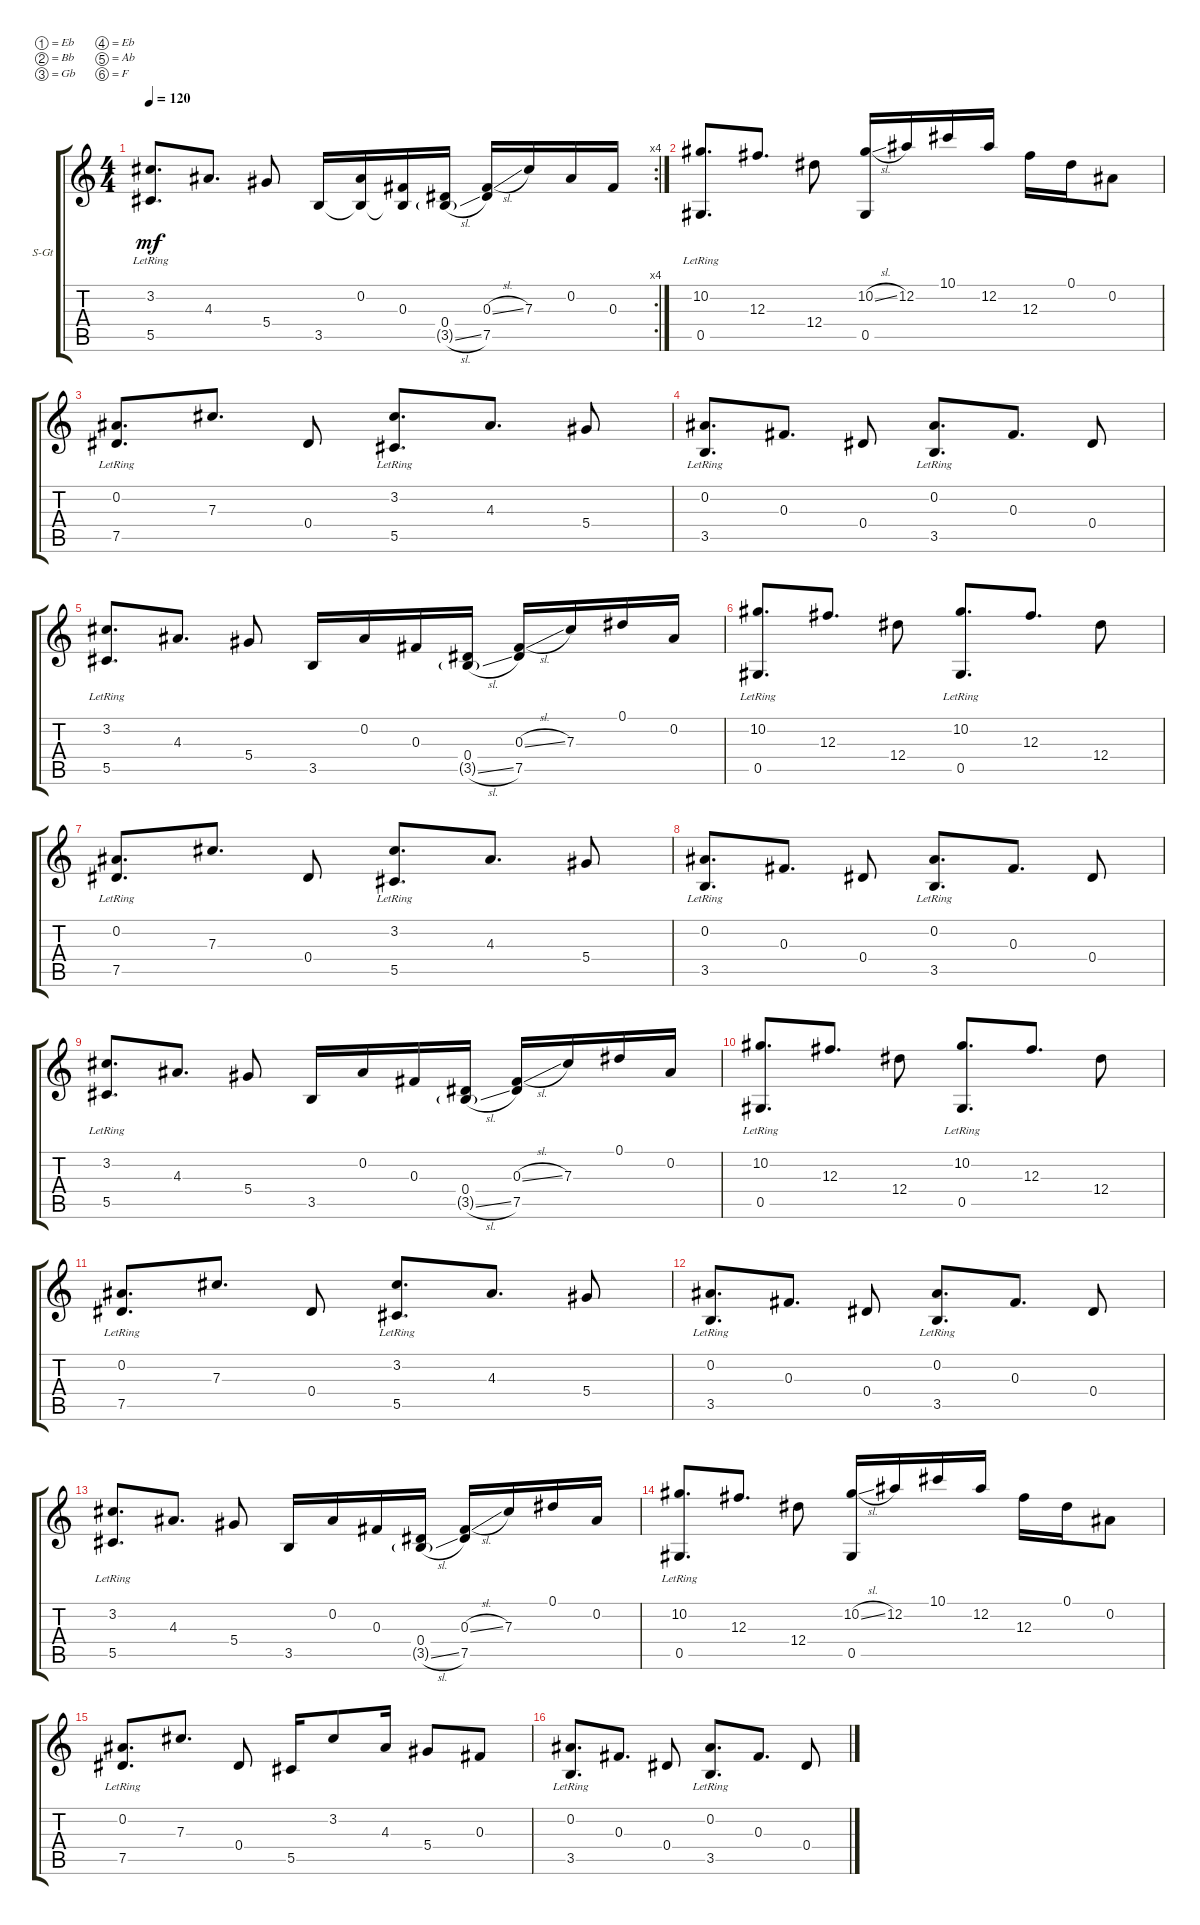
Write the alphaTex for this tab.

\defaultSystemsLayout 4
\bracketExtendMode groupsimilarinstruments
\firstSystemTrackNameOrientation horizontal
\otherSystemsTrackNameOrientation horizontal
\track ("Steel Guitar" "S-Gt") {instrument acousticguitarsteel}
\staff {score tabs}
\tuning (Eb4 Bb3 Gb3 Eb3 Ab2 F2)
\rc 4
\ts (4 4)
\tempo 120
\clef g2
\ks c
(5.5{lr} 3.2{lr}).8{d dy mf} 4.3.8{d} 5.4.8 3.5.16 (0.2 3.5{t}).16 (0.3 3.5{t}).16 (0.4 3.5{sl g}).16 (7.5 0.3{sl}).16 7.3.16 0.2.16 0.3.16 |
(10.2{lr} 0.5).8{d} 12.3.8{d} 12.4.8 (0.5 10.2{sl}).16 12.2.16 10.1.16 12.2.16 12.3.16 0.1.16 0.2.8 |
(7.5{lr} 0.2{lr}).8{d} 7.3.8{d} 0.4.8 (5.5{lr} 3.2{lr}).8{d} 4.3.8{d} 5.4.8 |
(3.5{lr} 0.2{lr}).8{d} 0.3.8{d} 0.4.8 (3.5{lr} 0.2{lr}).8{d} 0.3.8{d} 0.4.8 |
(5.5{lr} 3.2{lr}).8{d} 4.3.8{d} 5.4.8 3.5.16 0.2.16 0.3.16 (0.4 3.5{sl g}).16 (7.5 0.3{sl}).16 7.3.16 0.1.16 0.2.16 |
(10.2{lr} 0.5{lr}).8{d} 12.3.8{d} 12.4.8 (0.5{lr} 10.2{lr}).8{d} 12.3.8{d} 12.4.8 |
(7.5{lr} 0.2{lr}).8{d} 7.3.8{d} 0.4.8 (3.2{lr} 5.5{lr}).8{d} 4.3.8{d} 5.4.8 |
(3.5{lr} 0.2{lr}).8{d} 0.3.8{d} 0.4.8 (3.5{lr} 0.2{lr}).8{d} 0.3.8{d} 0.4.8 |
(3.2{lr} 5.5{lr}).8{d} 4.3.8{d} 5.4.8 3.5.16 0.2.16 0.3.16 (0.4 3.5{sl g}).16 (7.5 0.3{sl}).16 7.3.16 0.1.16 0.2.16 |
(0.5{lr} 10.2{lr}).8{d} 12.3.8{d} 12.4.8 (10.2{lr} 0.5{lr}).8{d} 12.3.8{d} 12.4.8 |
(0.2{lr} 7.5{lr}).8{d} 7.3.8{d} 0.4.8 (3.2{lr} 5.5{lr}).8{d} 4.3.8{d} 5.4.8 |
(0.2{lr} 3.5{lr}).8{d} 0.3.8{d} 0.4.8 (3.5{lr} 0.2{lr}).8{d} 0.3.8{d} 0.4.8 |
(3.2{lr} 5.5{lr}).8{d} 4.3.8{d} 5.4.8 3.5.16 0.2.16 0.3.16 (0.4 3.5{sl g}).16 (7.5 0.3{sl}).16 7.3.16 0.1.16 0.2.16 |
(10.2{lr} 0.5).8{d} 12.3.8{d} 12.4.8 (0.5 10.2{sl}).16 12.2.16 10.1.16 12.2.16 12.3.16 0.1.16 0.2.8 |
(7.5{lr} 0.2{lr}).8{d} 7.3.8{d} 0.4.8 5.5.16 3.2.8 4.3.16 5.4.8 0.3.8 |
(0.2{lr} 3.5{lr}).8{d} 0.3.8{d} 0.4.8 (3.5{lr} 0.2{lr}).8{d} 0.3.8{d} 0.4.8
